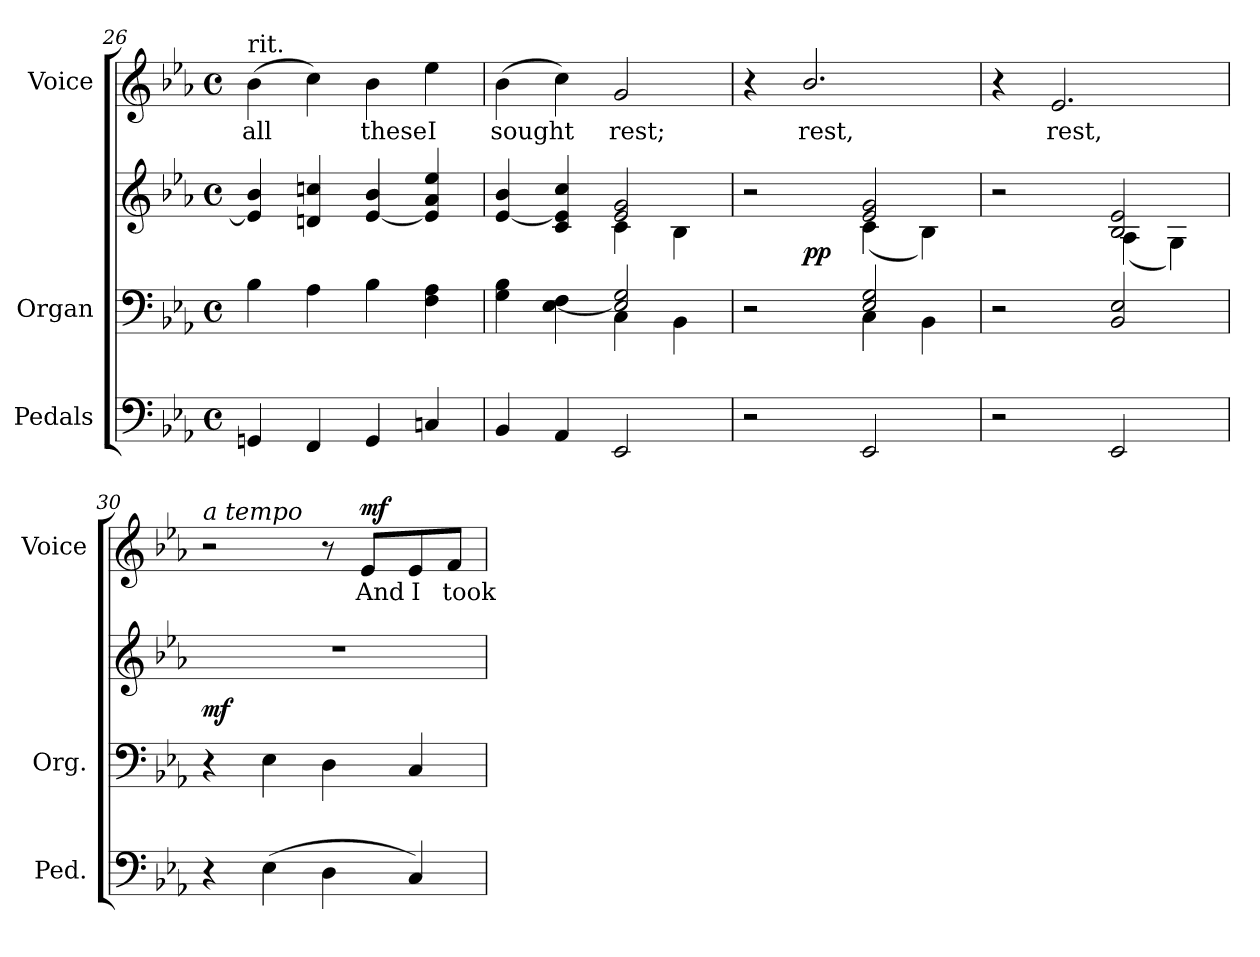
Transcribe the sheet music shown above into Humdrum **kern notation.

**kern	**kern	**kern	**dynam	**kern	**text	**dynam
*part3	*part2	*part2	*part2	*part1	*part1	*part1
*staff4	*staff3	*staff2	*staff2/3	*staff1	*staff1	*staff1
*I"Pedals	*I"Organ	*	*	*I"Voice	*	*
*I'Ped.	*I'Org.	*	*	*I'Voice	*	*
*clefF4	*clefF4	*clefG2	*	*clefG2	*	*
*k[b-e-a-]	*k[b-e-a-]	*k[b-e-a-]	*	*k[b-e-a-]	*	*
*E-:	*E-:	*E-:	*	*E-:	*	*
*M4/4	*M4/4	*M4/4	*	*M4/4	*	*
*met(c)	*met(c)	*met(c)	*	*met(c)	*	*
=26	=26	=26	=26	=26	=26	=26
!	!	!	!	!LO:TX:t=rit.	!	!
!	!	!	!	!	!LO:LY:b:color=#000000	!
4GGni/	4B-i\	4e-i/] 4b-i	.	(4b-i\	all	.
4FFi/	4A-i\	4dni/ 4ccni	.	4cci\)	.	.
!	!	!	!	!	!LO:LY:b:color=#000000	!
4GGi/	4B-i\	[4e-i/ 4b-i	.	4b-i\	these	.
!	!	!	!	!	!LO:LY:b:color=#000000	!
4Cni/	4Fi\ 4A-i	4e-i/] 4a-i 4ee-i	.	4ee-i\	I	.
=27	=27	=27	=27	=27	=27	=27
*	*^	*^	*	*	*	*
!	!	!	!	!	!	!	!LO:LY:b:color=#000000	!
4BB-i/	4Gi\ 4B-i	2ryy	[4e-i/ 4b-i	2ryy	.	(4b-i\	sought	.
4AA-i/	[4E-i\ 4Fi	.	4ci/ 4e-i] 4cci	.	.	4cci\)	.	.
!	!	!	!	!	!	!	!LO:LY:b:color=#000000	!
2EE-i/	2E-i/] 2Gi	4Ci\	2e-i/ 2gi	4ci\	.	2gi/	rest;	.
.	.	4BB-i\	.	4B-i\	.	.	.	.
=28	=28	=28	=28	=28	=28	=28	=28	=28
*	*	*	*	*^	*	*	*	*
2r	2r	2ryy	2r	2ryy	4ryy	.	4r	.	.
!	!	!	!	!	!	!	!	!LO:LY:b:color=#000000	!
.	.	.	.	.	2.ryy	pp	2.b-i/	rest,	.
2EE-i/	2E-i/ 2Gi	4Ci\	2e-i/ 2gi	(4ci\	.	.	.	.	.
.	.	4BB-i\	.	4B-i\)	.	.	.	.	.
*	*v	*v	*	*	*	*	*	*	*
*	*	*	*v	*v	*	*	*	*
!!LO:LB:g=z
=29	=29	=29	=29	=29	=29	=29	=29
2r	2r	2r	2ryy	.	4r	.	.
!	!	!	!	!	!	!LO:LY:b:color=#000000	!
.	.	.	.	.	2.e-i/	rest,	.
2EE-i/	2BB-i/ 2E-i	2B-i/ 2e-i	(4A-i\	.	.	.	.
.	.	.	4Gi\)	.	.	.	.
=30	=30	=30	=30	=30	=30	=30	=30
!	!	!	!	!	!LO:TX:a:i:t=a tempo	!	!
*	*	*v	*v	*	*	*	*
4r	4r	1r	mf	2r	.	.
(4E-i\	4E-i\	.	.	.	.	.
4Di\	4Di\	.	.	8r	.	.
!	!	!	!	!	!LO:LY:b:color=#000000	!
.	.	.	.	8e-i/L	And	mf
!	!	!	!	!	!LO:LY:b:color=#000000	!
4Ci/)	4Ci/	.	.	8e-i/	I	.
!	!	!	!	!	!LO:LY:b:color=#000000	!
.	.	.	.	8fi/J	took	.
=	=	=	=	=	=	=
*-	*-	*-	*-	*-	*-	*-
